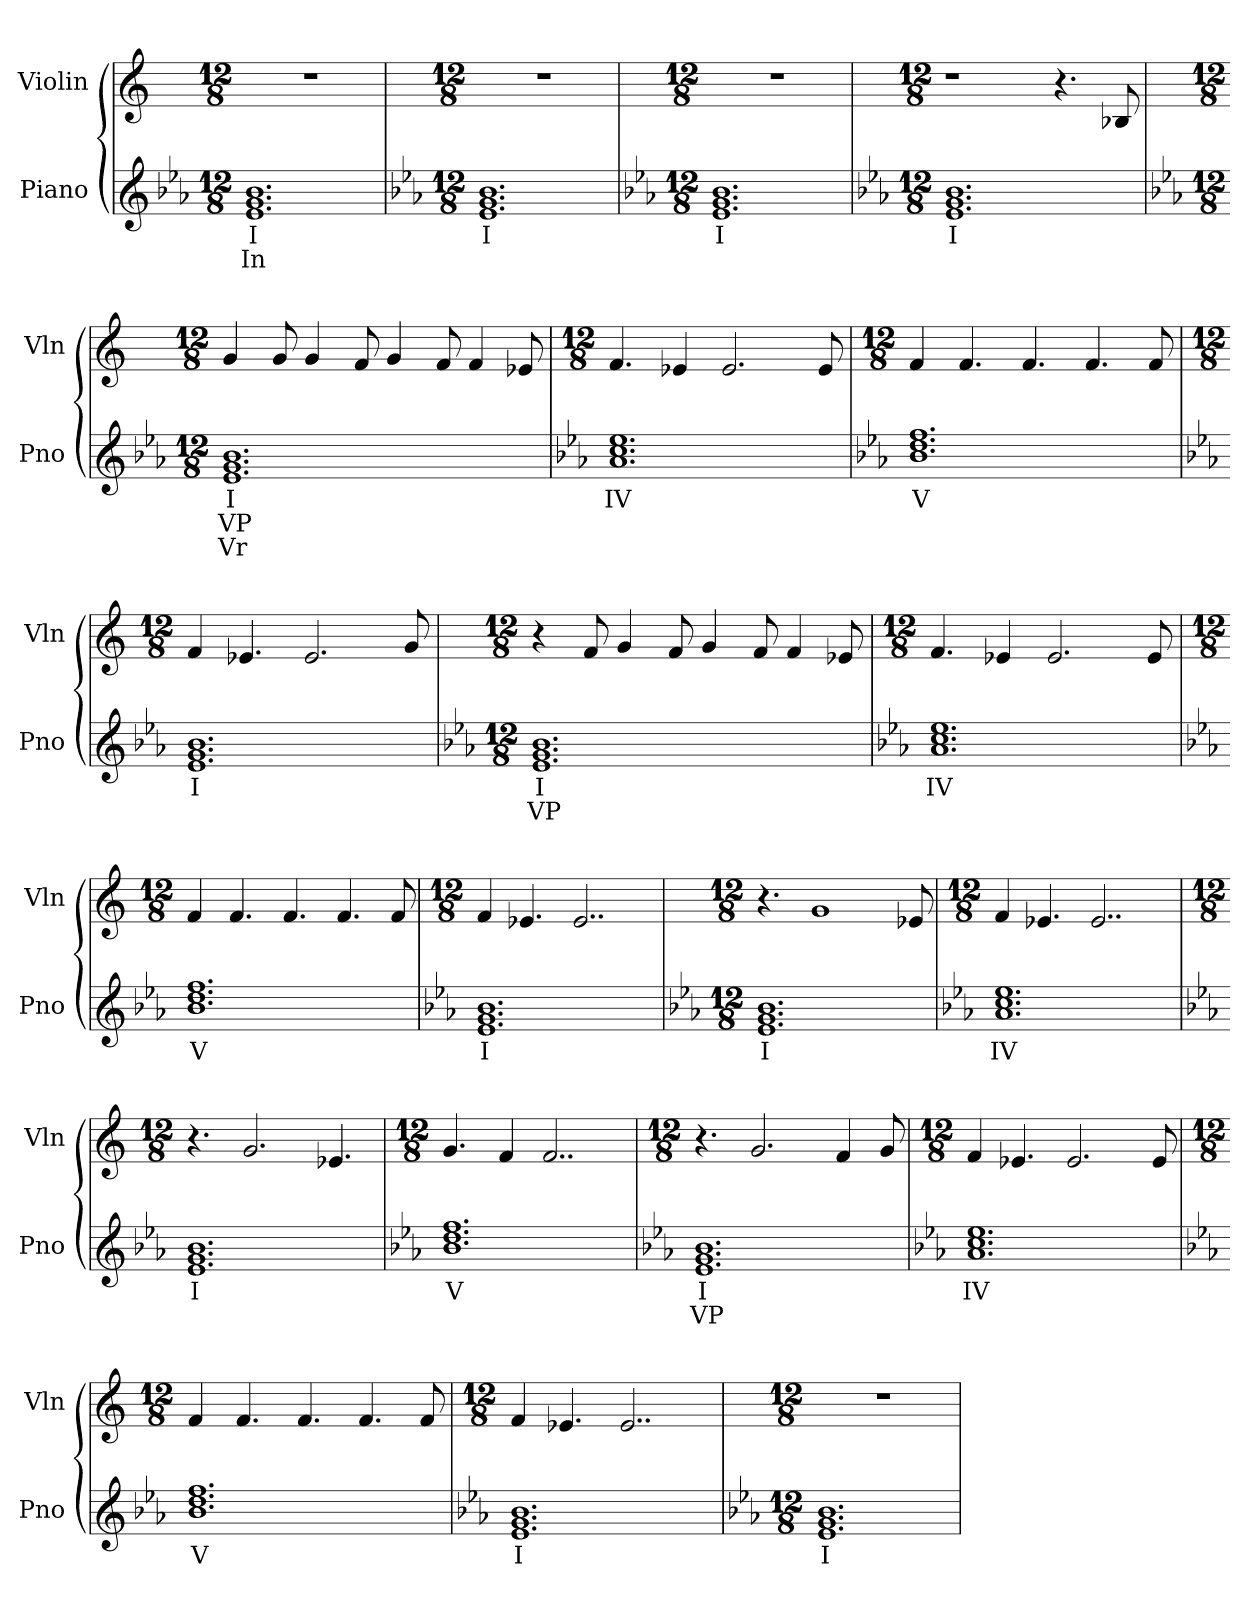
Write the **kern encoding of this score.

**kern	**text	**text	**text	**kern
*part2	*part2	*part2	*part2	*part1
*staff2	*staff2	*staff2	*staff2	*staff1
*I"Piano	*	*	*	*I"Violin
*I'Pno	*	*	*	*I'Vln
*k[b-e-a-]	*	*	*	*
*E-:	*	*	*	*
*M12/8	*	*	*	*M12/8
=	=	=	=	=
1.e- 1.g 1.b-	I	In	.	1.r
=	=	=	=	=
*k[b-e-a-]	*	*	*	*
*E-:	*	*	*	*
*M12/8	*	*	*	*M12/8
1.e- 1.g 1.b-	I	.	.	1.r
=	=	=	=	=
*k[b-e-a-]	*	*	*	*
*E-:	*	*	*	*
*M12/8	*	*	*	*M12/8
1.e- 1.g 1.b-	I	.	.	1.r
=	=	=	=	=
*k[b-e-a-]	*	*	*	*
*E-:	*	*	*	*
*M12/8	*	*	*	*M12/8
1.e- 1.g 1.b-	I	.	.	1r
.	.	.	.	4.r
.	.	.	.	8B-X
=	=	=	=	=
*k[b-e-a-]	*	*	*	*
*E-:	*	*	*	*
*M12/8	*	*	*	*M12/8
1.e- 1.g 1.b-	I	VP	Vr	4g
.	.	.	.	8g
.	.	.	.	4g
.	.	.	.	8f
.	.	.	.	4g
.	.	.	.	8f
.	.	.	.	4f
.	.	.	.	8e-X
=	=	=	=	=
*k[b-e-a-]	*	*	*	*
*E-:	*	*	*	*
*	*	*	*	*M12/8
1.a- 1.cc 1.ee-	IV	.	.	4.f
.	.	.	.	4e-X
.	.	.	.	2.e-
.	.	.	.	8e-
=	=	=	=	=
*k[b-e-a-]	*	*	*	*
*E-:	*	*	*	*
*	*	*	*	*M12/8
1.b- 1.dd 1.ff	V	.	.	4f
.	.	.	.	4.f
.	.	.	.	4.f
.	.	.	.	4.f
.	.	.	.	8f
=	=	=	=	=
*k[b-e-a-]	*	*	*	*
*E-:	*	*	*	*
*	*	*	*	*M12/8
1.e- 1.g 1.b-	I	.	.	4f
.	.	.	.	4.e-X
.	.	.	.	2.e-
.	.	.	.	8g
=	=	=	=	=
*k[b-e-a-]	*	*	*	*
*E-:	*	*	*	*
*M12/8	*	*	*	*M12/8
1.e- 1.g 1.b-	I	VP	.	4r
.	.	.	.	8f
.	.	.	.	4g
.	.	.	.	8f
.	.	.	.	4g
.	.	.	.	8f
.	.	.	.	4f
.	.	.	.	8e-X
=	=	=	=	=
*k[b-e-a-]	*	*	*	*
*E-:	*	*	*	*
*	*	*	*	*M12/8
1.a- 1.cc 1.ee-	IV	.	.	4.f
.	.	.	.	4e-X
.	.	.	.	2.e-
.	.	.	.	8e-
=	=	=	=	=
*k[b-e-a-]	*	*	*	*
*E-:	*	*	*	*
*	*	*	*	*M12/8
1.b- 1.dd 1.ff	V	.	.	4f
.	.	.	.	4.f
.	.	.	.	4.f
.	.	.	.	4.f
.	.	.	.	8f
=	=	=	=	=
*k[b-e-a-]	*	*	*	*
*E-:	*	*	*	*
*	*	*	*	*M12/8
1.e- 1.g 1.b-	I	.	.	4f
.	.	.	.	4.e-X
.	.	.	.	2..e-
=	=	=	=	=
*k[b-e-a-]	*	*	*	*
*E-:	*	*	*	*
*M12/8	*	*	*	*M12/8
1.e- 1.g 1.b-	I	.	.	4.r
.	.	.	.	1g
.	.	.	.	8e-X
=	=	=	=	=
*k[b-e-a-]	*	*	*	*
*E-:	*	*	*	*
*	*	*	*	*M12/8
1.a- 1.cc 1.ee-	IV	.	.	4f
.	.	.	.	4.e-X
.	.	.	.	2..e-
=	=	=	=	=
*k[b-e-a-]	*	*	*	*
*E-:	*	*	*	*
*	*	*	*	*M12/8
1.e- 1.g 1.b-	I	.	.	4.r
.	.	.	.	2.g
.	.	.	.	4.e-X
=	=	=	=	=
*k[b-e-a-]	*	*	*	*
*E-:	*	*	*	*
*	*	*	*	*M12/8
1.b- 1.dd 1.ff	V	.	.	4.g
.	.	.	.	4f
.	.	.	.	2..f
=	=	=	=	=
*k[b-e-a-]	*	*	*	*
*E-:	*	*	*	*
*	*	*	*	*M12/8
1.e- 1.g 1.b-	I	VP	.	4.r
.	.	.	.	2.g
.	.	.	.	4f
.	.	.	.	8g
=	=	=	=	=
*k[b-e-a-]	*	*	*	*
*E-:	*	*	*	*
*	*	*	*	*M12/8
1.a- 1.cc 1.ee-	IV	.	.	4f
.	.	.	.	4.e-X
.	.	.	.	2.e-
.	.	.	.	8e-
=	=	=	=	=
*k[b-e-a-]	*	*	*	*
*E-:	*	*	*	*
*	*	*	*	*M12/8
1.b- 1.dd 1.ff	V	.	.	4f
.	.	.	.	4.f
.	.	.	.	4.f
.	.	.	.	4.f
.	.	.	.	8f
=	=	=	=	=
*k[b-e-a-]	*	*	*	*
*E-:	*	*	*	*
*	*	*	*	*M12/8
1.e- 1.g 1.b-	I	.	.	4f
.	.	.	.	4.e-X
.	.	.	.	2..e-
=	=	=	=	=
*k[b-e-a-]	*	*	*	*
*E-:	*	*	*	*
*M12/8	*	*	*	*M12/8
1.e- 1.g 1.b-	I	.	.	1.r
=	=	=	=	=
*-	*-	*-	*-	*-
